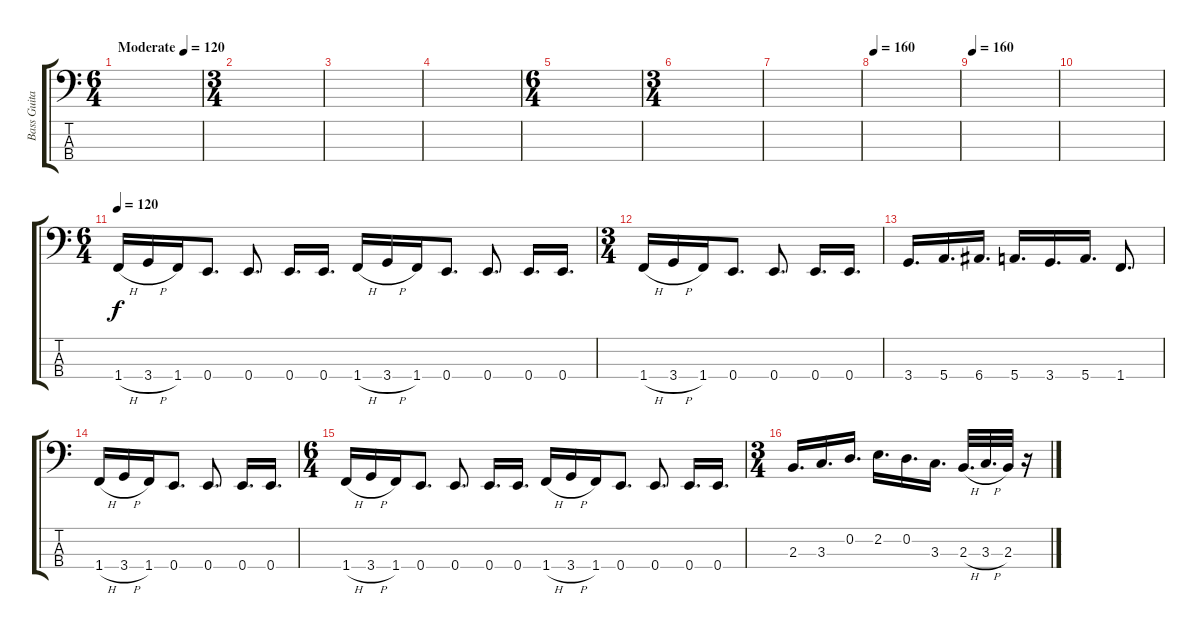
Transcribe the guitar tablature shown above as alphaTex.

\track ("Bass Guitar 1" "Bass Guita") {instrument acousticguitarsteel}
\staff {score tabs}
\tuning (G2 D2 A1 E1) {hide}
\ts (6 4)
\tempo (120 "Moderate")
\clef f4
\ks c
|
\ts (3 4)
|
|
|
\ts (6 4)
|
\ts (3 4)
|
|
\tempo 160
|
\tempo 160
|
|
\ts (6 4)
\tempo 120
1.4{h}.16 3.4{h}.16 1.4.16 0.4.8{d} 0.4.8{d} 0.4.16{d} 0.4.16{d} 1.4{h}.16 3.4{h}.16 1.4.16 0.4.8{d} 0.4.8{d} 0.4.16{d} 0.4.16{d} |
\ts (3 4)
1.4{h}.16 3.4{h}.16 1.4.16 0.4.8{d} 0.4.8{d} 0.4.16{d} 0.4.16{d} |
3.4.16{d} 5.4.16{d} 6.4.16{d} 5.4.16{d} 3.4.16{d} 5.4.16{d} 1.4.8{d} |
1.4{h}.16 3.4{h}.16 1.4.16 0.4.8{d} 0.4.8{d} 0.4.16{d} 0.4.16{d} |
\ts (6 4)
1.4{h}.16 3.4{h}.16 1.4.16 0.4.8{d} 0.4.8{d} 0.4.16{d} 0.4.16{d} 1.4{h}.16 3.4{h}.16 1.4.16 0.4.8{d} 0.4.8{d} 0.4.16{d} 0.4.16{d} |
\ts (3 4)
2.3.16{d} 3.3.16{d} 0.2.16{d} 2.2.16{d} 0.2.16{d} 3.3.16{d} 2.3{h}.32{d} 3.3{h}.32{d} 2.3.32 r.16
